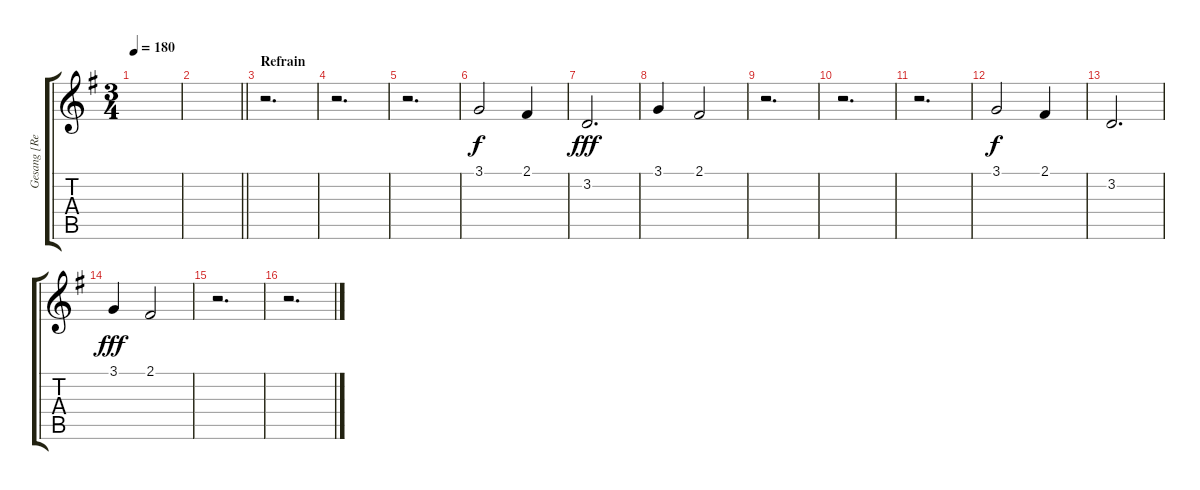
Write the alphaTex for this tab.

\track ("Gesang [Refrain/Chor]" "Gesang [Re") {instrument choiraahs}
\staff {score tabs}
\tuning (E4 B3 G3 D3 A2 E2) {hide}
\ts (3 4)
\tempo 180
\clef g2
\ks eminor
|
\barLineRight lightlight
|
\section ("" "Refrain")
r.2{d} |
r.2{d} |
r.2{d} |
3.1.2 2.1.4 |
3.2.2{d dy fff} |
3.1.4 2.1.2 |
r.2{d} |
r.2{d} |
r.2{d} |
3.1.2{dy f} 2.1.4 |
3.2.2{d} |
3.1.4{dy fff} 2.1.2 |
r.2{d} |
r.2{d}
